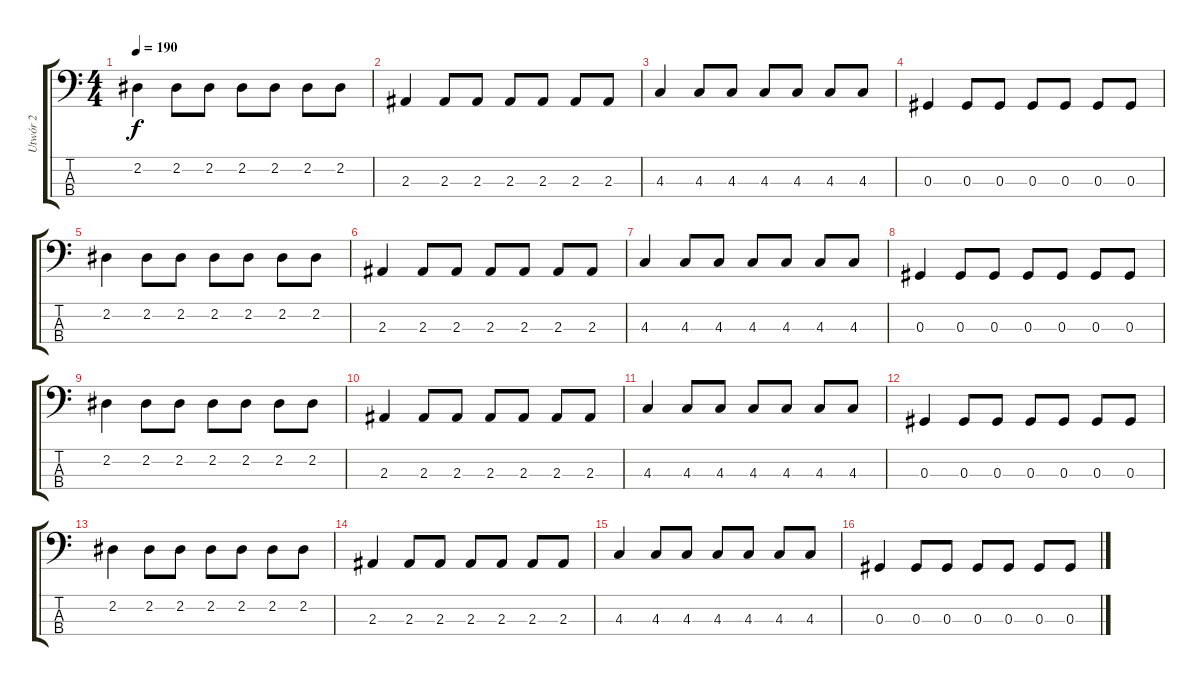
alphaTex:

\track ("Utwór 2" "Utwór 2") {instrument electricbasspick}
\staff {score tabs}
\tuning (Gb2 Db2 Ab1 Eb1) {hide}
\ts (4 4)
\tempo 190
\clef f4
\ks c
2.2.4{dy f} 2.2.8 2.2.8 2.2.8 2.2.8 2.2.8 2.2.8 |
2.3.4 2.3.8 2.3.8 2.3.8 2.3.8 2.3.8 2.3.8 |
4.3.4 4.3.8 4.3.8 4.3.8 4.3.8 4.3.8 4.3.8 |
0.3.4 0.3.8 0.3.8 0.3.8 0.3.8 0.3.8 0.3.8 |
2.2.4 2.2.8 2.2.8 2.2.8 2.2.8 2.2.8 2.2.8 |
2.3.4 2.3.8 2.3.8 2.3.8 2.3.8 2.3.8 2.3.8 |
4.3.4 4.3.8 4.3.8 4.3.8 4.3.8 4.3.8 4.3.8 |
0.3.4 0.3.8 0.3.8 0.3.8 0.3.8 0.3.8 0.3.8 |
2.2.4 2.2.8 2.2.8 2.2.8 2.2.8 2.2.8 2.2.8 |
2.3.4 2.3.8 2.3.8 2.3.8 2.3.8 2.3.8 2.3.8 |
4.3.4 4.3.8 4.3.8 4.3.8 4.3.8 4.3.8 4.3.8 |
0.3.4 0.3.8 0.3.8 0.3.8 0.3.8 0.3.8 0.3.8 |
2.2.4 2.2.8 2.2.8 2.2.8 2.2.8 2.2.8 2.2.8 |
2.3.4 2.3.8 2.3.8 2.3.8 2.3.8 2.3.8 2.3.8 |
4.3.4 4.3.8 4.3.8 4.3.8 4.3.8 4.3.8 4.3.8 |
0.3.4 0.3.8 0.3.8 0.3.8 0.3.8 0.3.8 0.3.8
